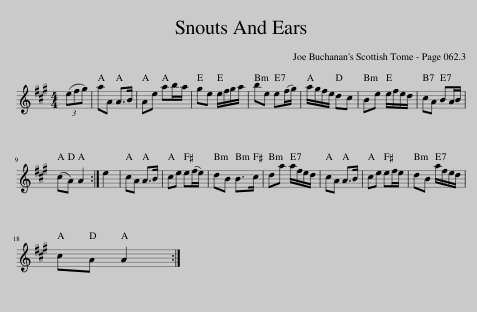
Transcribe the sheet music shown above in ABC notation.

X:1
L:1/8
M:4/4
I:linebreak $
K:A
V:1 treble
V:1
 (3(efg) | aA A>B | Ae ab/a/ | ge e/f/g/a/ | be e(f/g/) | %5
 a/g/f/e/ dc | Be e/f/e/d/ | cA BA/B/ |$ (cA) A2 :| e2 | %10
 cA A>B | ce e(f/e/) | dB B>c | da a/f/e/d/ | cA A>B | %15
 ce ef/e/ | dB a/f/e/d/ |$ cA A2 :| %18
